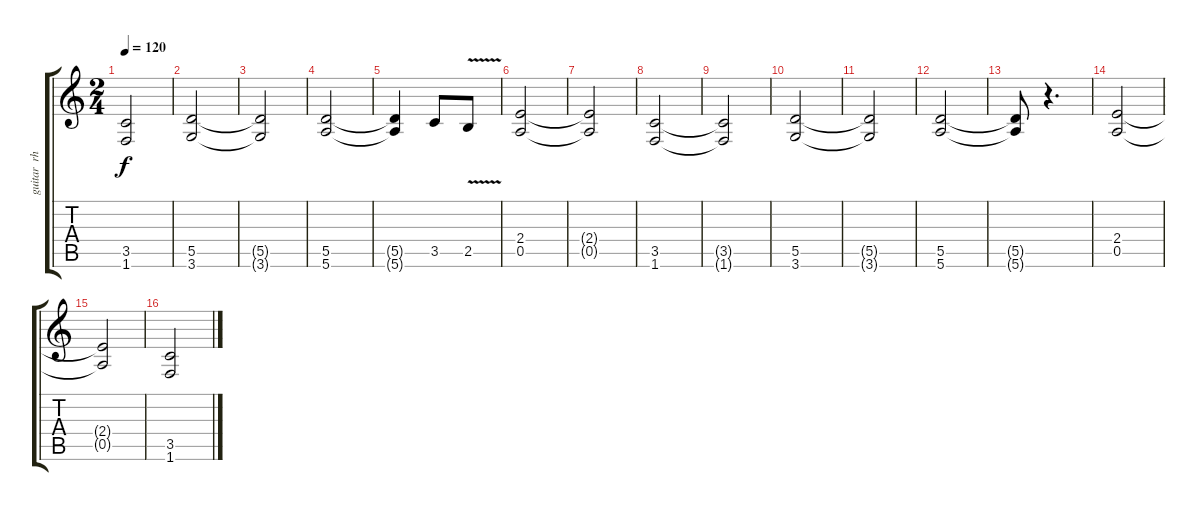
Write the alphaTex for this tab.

\track ("guitar  rhythm  left" "guitar  rh") {instrument distortionguitar}
\staff {score tabs}
\tuning (E4 B3 G3 D3 A2 E2) {hide}
\ts (2 4)
\tempo 120
\clef g2
\ks c
(3.5{t} 1.6{t}).2{dy f} |
(5.5 3.6).2 |
(5.5{t} 3.6{t}).2 |
(5.5 5.6).2 |
(5.5{t} 5.6{t}).4 3.5.8 2.5{v}.8 |
(2.4 0.5).2 |
(2.4{t} 0.5{t}).2 |
(3.5 1.6).2 |
(3.5{t} 1.6{t}).2 |
(5.5 3.6).2 |
(5.5{t} 3.6{t}).2 |
(5.5 5.6).2 |
(5.5{t} 5.6{t}).8 r.4{d} |
(2.4 0.5).2 |
(2.4{t} 0.5{t}).2 |
(3.5 1.6).2
